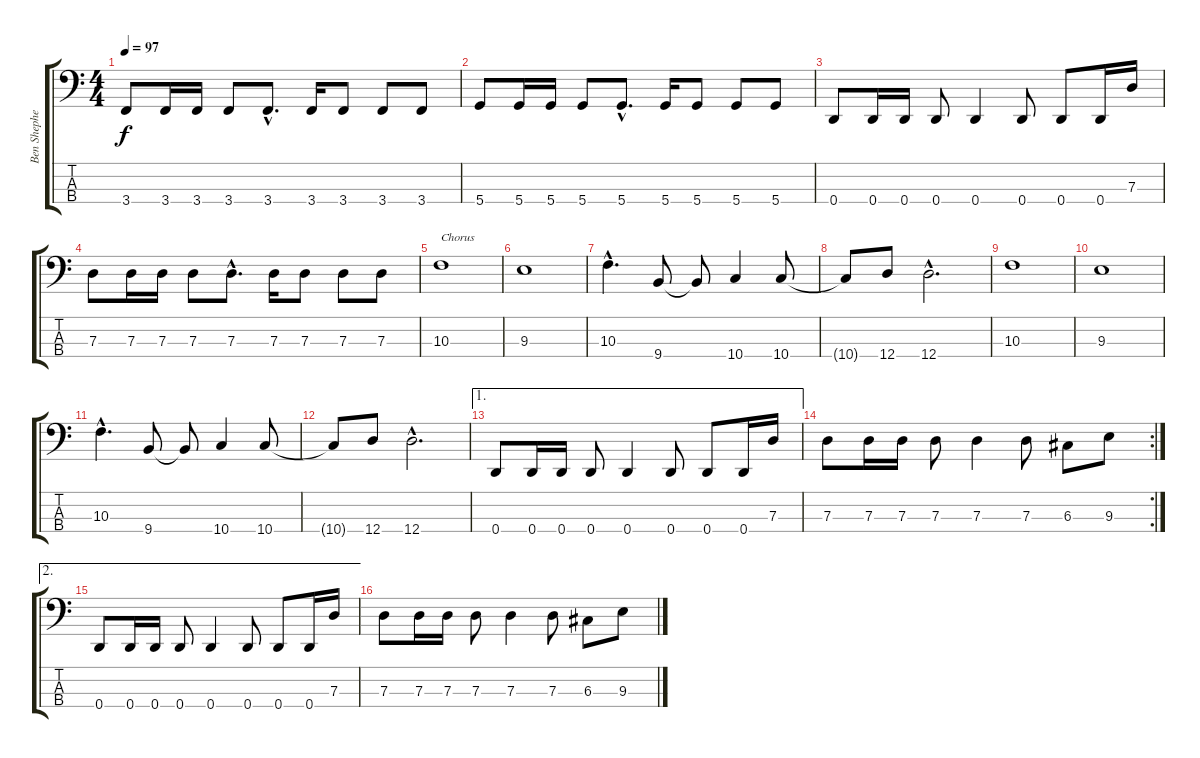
\track ("Ben Shepherd" "Ben Shephe") {instrument electricbassfinger}
\staff {score tabs}
\tuning (G2 D2 G1 D1) {hide}
\ts (4 4)
\tempo 97
\clef f4
\ks c
3.4.8{dy f} 3.4.16 3.4.16 3.4.8 3.4{hac}.8{d} 3.4.16 3.4.8 3.4.8 3.4.8 |
5.4.8 5.4.16 5.4.16 5.4.8 5.4{hac}.8{d} 5.4.16 5.4.8 5.4.8 5.4.8 |
0.4.8 0.4.16 0.4.16 0.4.8 0.4.4 0.4.8 0.4.8 0.4.16 7.3.16 |
7.3.8 7.3.16 7.3.16 7.3.8 7.3{hac}.8{d} 7.3.16 7.3.8 7.3.8 7.3.8 |
10.3.1{txt "Chorus"} |
9.3.1 |
10.3{hac}.4{d} 9.4.8 9.4{t}.8 10.4.4 10.4.8 |
10.4{t}.8 12.4.8 12.4{hac}.2{d} |
10.3.1 |
9.3.1 |
10.3{hac}.4{d} 9.4.8 9.4{t}.8 10.4.4 10.4.8 |
10.4{t}.8 12.4.8 12.4{hac}.2{d} |
\ae 1
0.4.8 0.4.16 0.4.16 0.4.8 0.4.4 0.4.8 0.4.8 0.4.16 7.3.16 |
\rc 2
7.3.8 7.3.16 7.3.16 7.3.8 7.3.4 7.3.8 6.3.8 9.3.8 |
\ae 2
0.4.8 0.4.16 0.4.16 0.4.8 0.4.4 0.4.8 0.4.8 0.4.16 7.3.16 |
7.3.8 7.3.16 7.3.16 7.3.8 7.3.4 7.3.8 6.3.8 9.3.8
